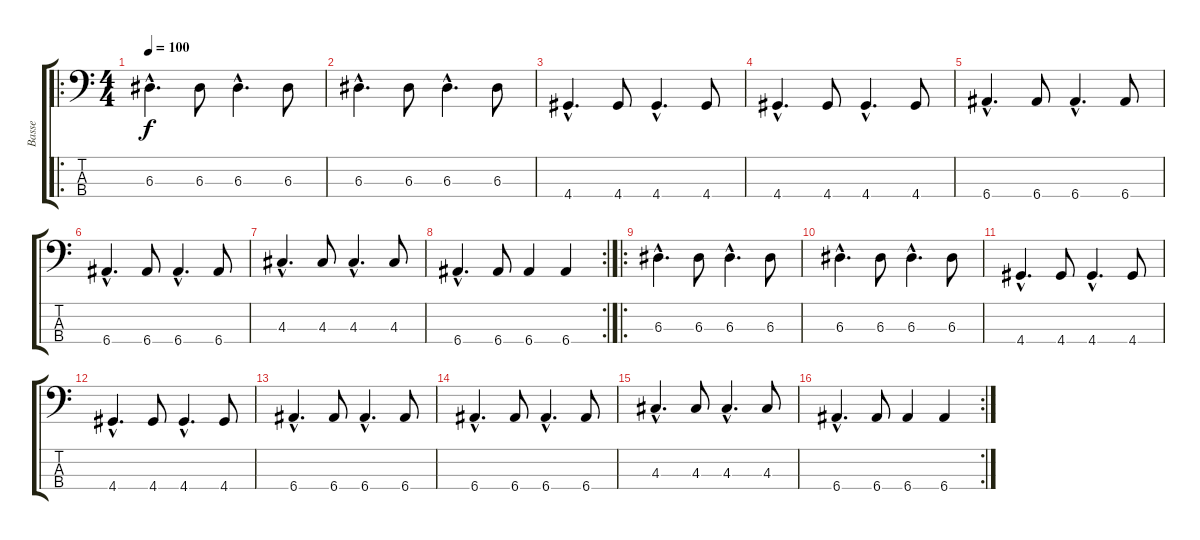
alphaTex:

\track ("Basse" "Basse") {instrument electricbassfinger}
\staff {score tabs}
\tuning (G2 D2 A1 E1) {hide}
\ro
\ts (4 4)
\tempo 100
\clef f4
\ks c
6.3{hac}.4{d dy f} 6.3.8 6.3{hac}.4{d} 6.3.8 |
6.3{hac}.4{d} 6.3.8 6.3{hac}.4{d} 6.3.8 |
4.4{hac}.4{d} 4.4.8 4.4{hac}.4{d} 4.4.8 |
4.4{hac}.4{d} 4.4.8 4.4{hac}.4{d} 4.4.8 |
6.4{hac}.4{d} 6.4.8 6.4{hac}.4{d} 6.4.8 |
6.4{hac}.4{d} 6.4.8 6.4{hac}.4{d} 6.4.8 |
4.3{hac}.4{d} 4.3.8 4.3{hac}.4{d} 4.3.8 |
\rc 2
6.4{hac}.4{d} 6.4.8 6.4.4 6.4.4 |
\ro
6.3{hac}.4{d} 6.3.8 6.3{hac}.4{d} 6.3.8 |
6.3{hac}.4{d} 6.3.8 6.3{hac}.4{d} 6.3.8 |
4.4{hac}.4{d} 4.4.8 4.4{hac}.4{d} 4.4.8 |
4.4{hac}.4{d} 4.4.8 4.4{hac}.4{d} 4.4.8 |
6.4{hac}.4{d} 6.4.8 6.4{hac}.4{d} 6.4.8 |
6.4{hac}.4{d} 6.4.8 6.4{hac}.4{d} 6.4.8 |
4.3{hac}.4{d} 4.3.8 4.3{hac}.4{d} 4.3.8 |
\rc 2
6.4{hac}.4{d} 6.4.8 6.4.4 6.4.4
